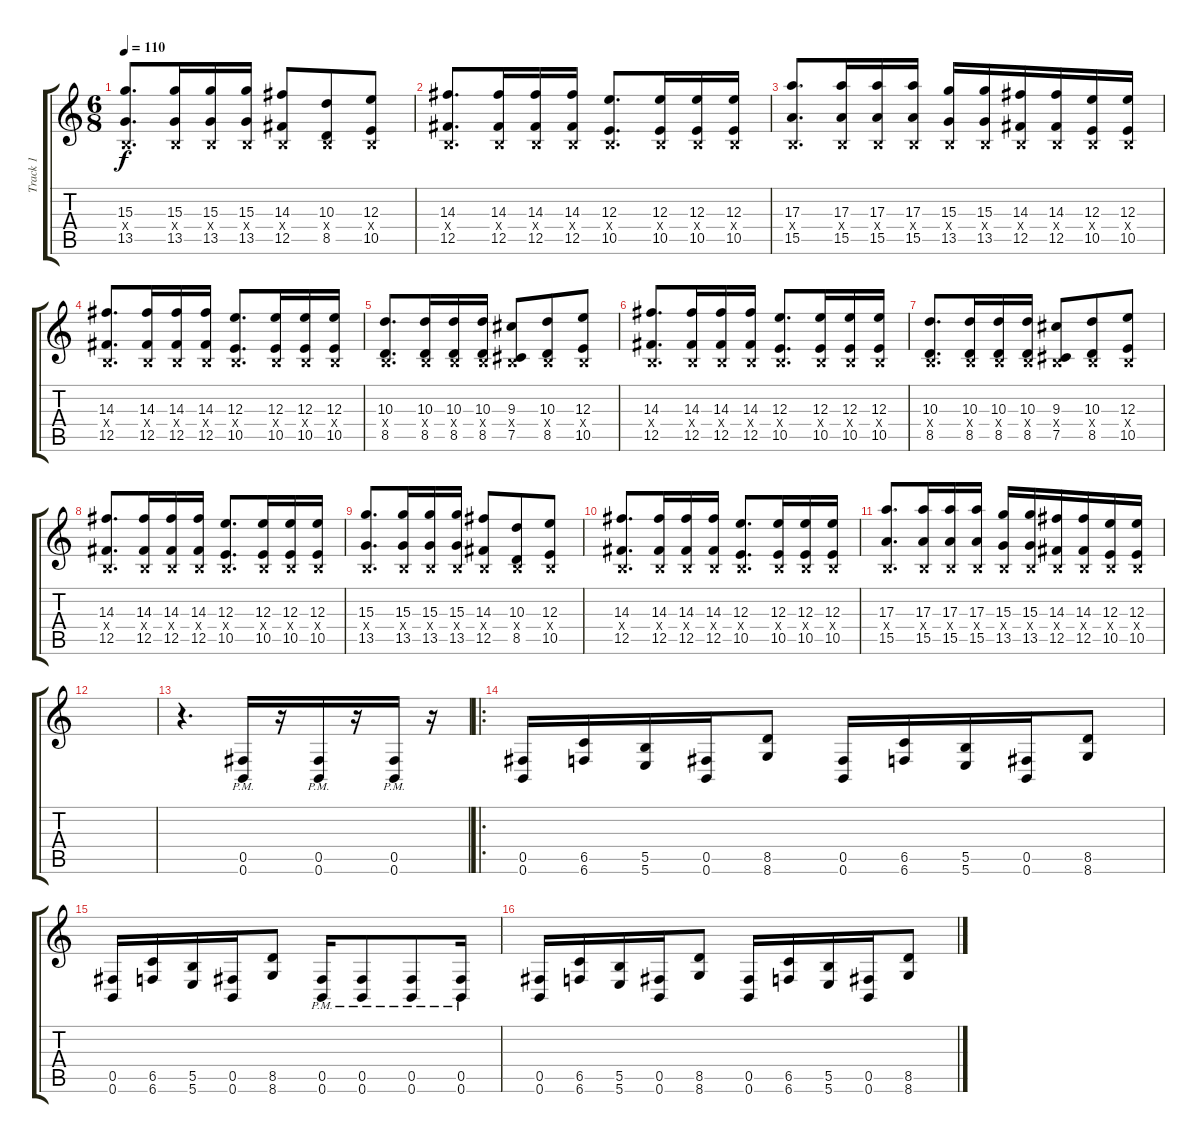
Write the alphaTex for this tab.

\track ("Track 1" "Track 1") {instrument overdrivenguitar}
\staff {score tabs}
\tuning (Db4 Ab3 E3 B2 Gb2 B1) {hide}
\ts (6 8)
\tempo 110
\clef g2
\ks c
(15.3 0.4{x} 13.5).8{d dy f} (15.3 0.4{x} 13.5).16 (15.3 0.4{x} 13.5).16 (15.3 0.4{x} 13.5).16 (14.3 0.4{x} 12.5).8 (10.3 0.4{x} 8.5).8 (12.3 0.4{x} 10.5).8 |
(14.3 0.4{x} 12.5).8{d} (14.3 0.4{x} 12.5).16 (14.3 0.4{x} 12.5).16 (14.3 0.4{x} 12.5).16 (12.3 0.4{x} 10.5).8{d} (12.3 0.4{x} 10.5).16 (12.3 0.4{x} 10.5).16 (12.3 0.4{x} 10.5).16 |
(17.3 0.4{x} 15.5).8{d} (17.3 0.4{x} 15.5).16 (17.3 0.4{x} 15.5).16 (17.3 0.4{x} 15.5).16 (15.3 0.4{x} 13.5).16 (15.3 0.4{x} 13.5).16 (14.3 0.4{x} 12.5).16 (14.3 0.4{x} 12.5).16 (12.3 0.4{x} 10.5).16 (12.3 0.4{x} 10.5).16 |
(14.3 0.4{x} 12.5).8{d} (14.3 0.4{x} 12.5).16 (14.3 0.4{x} 12.5).16 (14.3 0.4{x} 12.5).16 (12.3 0.4{x} 10.5).8{d} (12.3 0.4{x} 10.5).16 (12.3 0.4{x} 10.5).16 (12.3 0.4{x} 10.5).16 |
(10.3 0.4{x} 8.5).8{d} (10.3 0.4{x} 8.5).16 (10.3 0.4{x} 8.5).16 (10.3 0.4{x} 8.5).16 (9.3 0.4{x} 7.5).8 (10.3 0.4{x} 8.5).8 (12.3 0.4{x} 10.5).8 |
(14.3 0.4{x} 12.5).8{d} (14.3 0.4{x} 12.5).16 (14.3 0.4{x} 12.5).16 (14.3 0.4{x} 12.5).16 (12.3 0.4{x} 10.5).8{d} (12.3 0.4{x} 10.5).16 (12.3 0.4{x} 10.5).16 (12.3 0.4{x} 10.5).16 |
(10.3 0.4{x} 8.5).8{d} (10.3 0.4{x} 8.5).16 (10.3 0.4{x} 8.5).16 (10.3 0.4{x} 8.5).16 (9.3 0.4{x} 7.5).8 (10.3 0.4{x} 8.5).8 (12.3 0.4{x} 10.5).8 |
(14.3 0.4{x} 12.5).8{d} (14.3 0.4{x} 12.5).16 (14.3 0.4{x} 12.5).16 (14.3 0.4{x} 12.5).16 (12.3 0.4{x} 10.5).8{d} (12.3 0.4{x} 10.5).16 (12.3 0.4{x} 10.5).16 (12.3 0.4{x} 10.5).16 |
(15.3 0.4{x} 13.5).8{d} (15.3 0.4{x} 13.5).16 (15.3 0.4{x} 13.5).16 (15.3 0.4{x} 13.5).16 (14.3 0.4{x} 12.5).8 (10.3 0.4{x} 8.5).8 (12.3 0.4{x} 10.5).8 |
(14.3 0.4{x} 12.5).8{d} (14.3 0.4{x} 12.5).16 (14.3 0.4{x} 12.5).16 (14.3 0.4{x} 12.5).16 (12.3 0.4{x} 10.5).8{d} (12.3 0.4{x} 10.5).16 (12.3 0.4{x} 10.5).16 (12.3 0.4{x} 10.5).16 |
(17.3 0.4{x} 15.5).8{d} (17.3 0.4{x} 15.5).16 (17.3 0.4{x} 15.5).16 (17.3 0.4{x} 15.5).16 (15.3 0.4{x} 13.5).16 (15.3 0.4{x} 13.5).16 (14.3 0.4{x} 12.5).16 (14.3 0.4{x} 12.5).16 (12.3 0.4{x} 10.5).16 (12.3 0.4{x} 10.5).16 |
|
r.4{d} (0.5{pm} 0.6{pm}).16 r.16 (0.5{pm} 0.6{pm}).16 r.16 (0.5{pm} 0.6{pm}).16 r.16 |
\ro
(0.5 0.6).16 (6.5 6.6).16 (5.5 5.6).16 (0.5 0.6).16 (8.5 8.6).8 (0.5 0.6).16 (6.5 6.6).16 (5.5 5.6).16 (0.5 0.6).16 (8.5 8.6).8 |
(0.5 0.6).16 (6.5 6.6).16 (5.5 5.6).16 (0.5 0.6).16 (8.5 8.6).8 (0.5{pm} 0.6{pm}).16 (0.5{pm} 0.6{pm}).8 (0.5{pm} 0.6{pm}).8 (0.5{pm} 0.6{pm}).16 |
(0.5 0.6).16 (6.5 6.6).16 (5.5 5.6).16 (0.5 0.6).16 (8.5 8.6).8 (0.5 0.6).16 (6.5 6.6).16 (5.5 5.6).16 (0.5 0.6).16 (8.5 8.6).8
